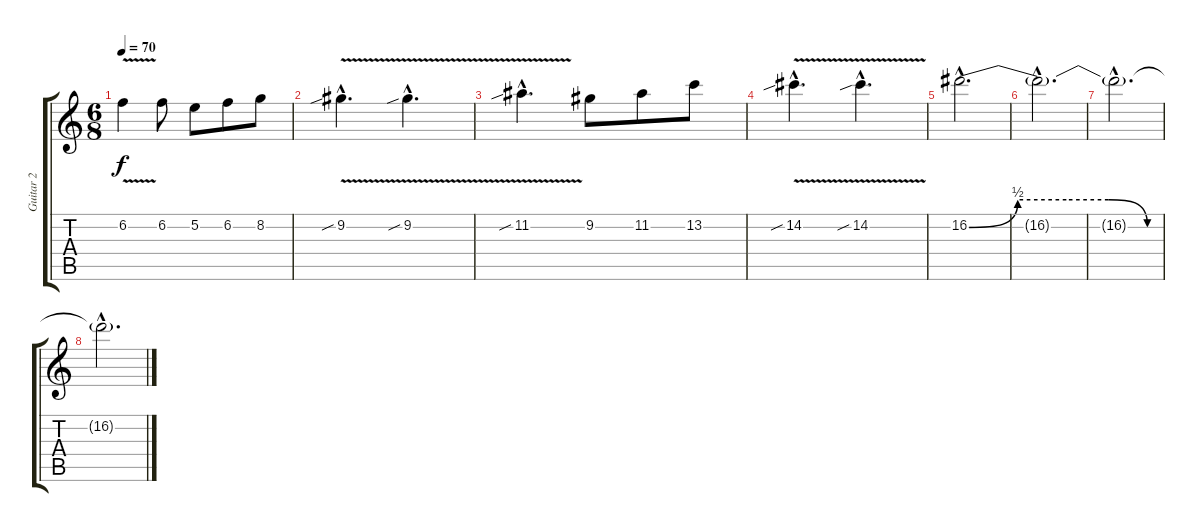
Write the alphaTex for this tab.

\track ("Guitar 2" "Guitar 2") {instrument distortionguitar}
\staff {score tabs}
\tuning (E4 B3 G3 D3 A2 D2) {hide}
\ts (6 8)
\tempo 70
\clef g2
\ks c
6.2{v}.4{dy f} 6.2.8 5.2.8 6.2.8 8.2.8 |
9.2{v sib hac}.4{d} 9.2{v sib hac}.4{d} |
11.2{v sib hac}.4{d} 9.2.8 11.2.8 13.2.8 |
14.2{v sib hac}.4{d} 14.2{v sib hac}.4{d} |
16.2{be (custom 0 0 15 2 30 2 43 2 55 0 60 0) hac}.2{d} |
16.2{hac t}.2{d} |
16.2{hac t}.2{d} |
16.2{hac t}.2{d}
